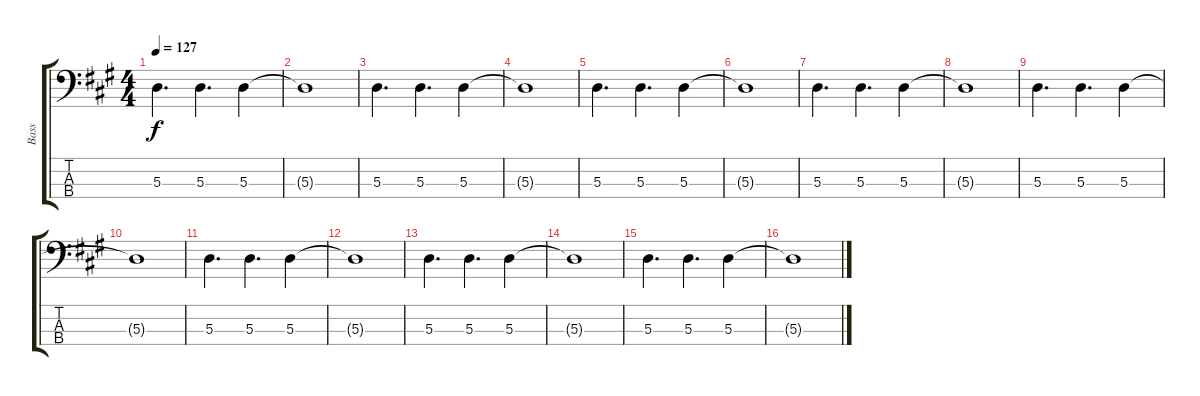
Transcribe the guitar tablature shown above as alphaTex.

\track ("Bass" "Bass") {instrument electricbassfinger}
\staff {score tabs}
\tuning (G2 D2 A1 D1) {hide}
\ts (4 4)
\tempo 127
\clef f4
\ks a
5.3.4{d dy f} 5.3.4{d} 5.3.4 |
5.3{t}.1 |
5.3.4{d} 5.3.4{d} 5.3.4 |
5.3{t}.1 |
5.3.4{d} 5.3.4{d} 5.3.4 |
5.3{t}.1 |
5.3.4{d} 5.3.4{d} 5.3.4 |
5.3{t}.1 |
5.3.4{d} 5.3.4{d} 5.3.4 |
5.3{t}.1 |
5.3.4{d} 5.3.4{d} 5.3.4 |
5.3{t}.1 |
5.3.4{d} 5.3.4{d} 5.3.4 |
5.3{t}.1 |
5.3.4{d} 5.3.4{d} 5.3.4 |
5.3{t}.1
